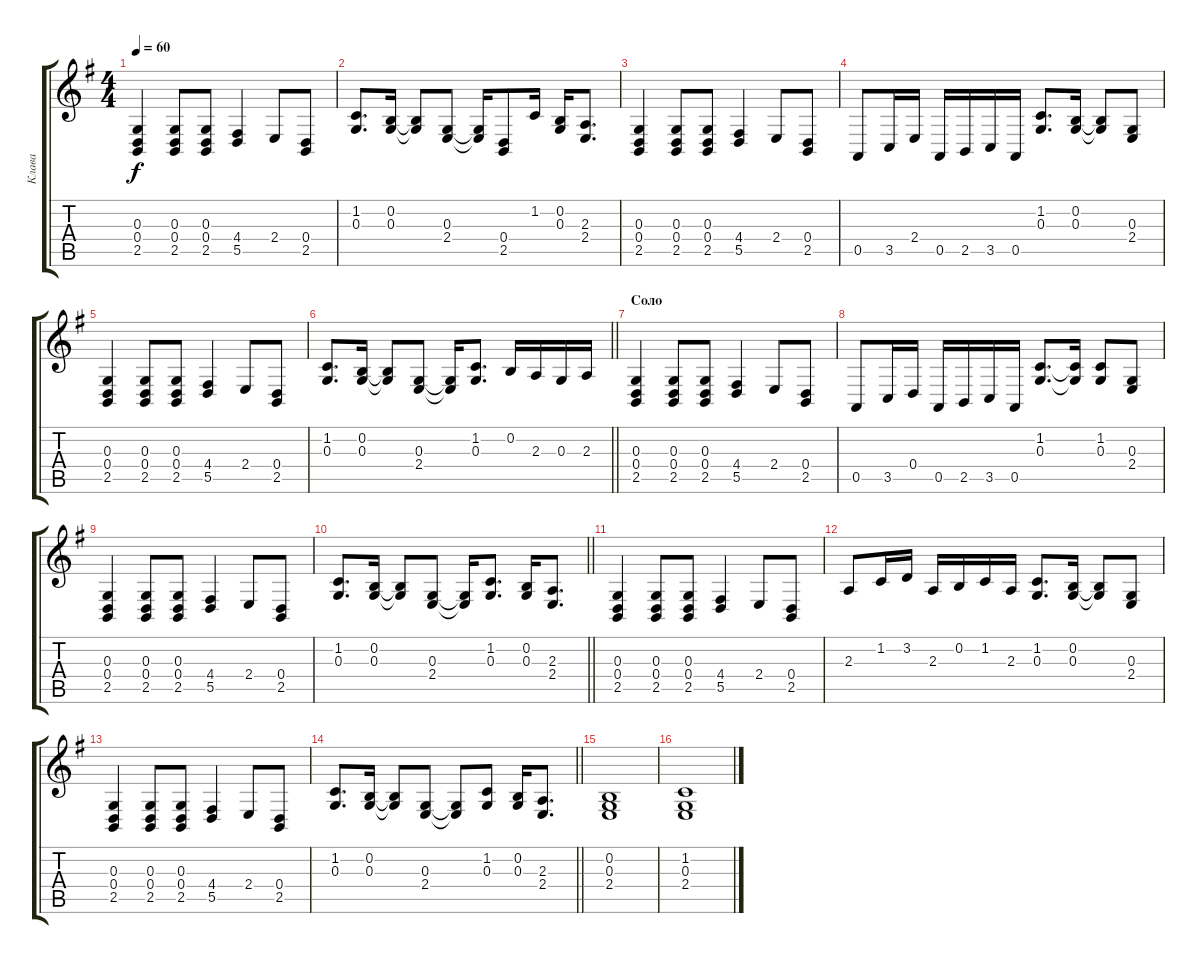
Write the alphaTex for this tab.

\track ("Клава" "Клава") {instrument brightacousticpiano}
\staff {score tabs}
\tuning (E4 B3 G3 D3 A2 E2) {hide}
\ts (4 4)
\tempo 60
\clef g2
\ks g
(0.3 0.4 2.5).4{dy f} (0.3 0.4 2.5).8 (0.3 0.4 2.5).8 (4.4 5.5).4 2.4.8 (0.4 2.5).8 |
(1.2 0.3).8{d} (0.2 0.3).16 (0.2{t} 0.3{t}).8 (0.3 2.4).8 (0.3{t} 2.4{t}).16 (0.4 2.5).8 1.2.16 (0.2 0.3).16 (2.3 2.4).8{d} |
(0.3 0.4 2.5).4 (0.3 0.4 2.5).8 (0.3 0.4 2.5).8 (4.4 5.5).4 2.4.8 (0.4 2.5).8 |
0.5.8 3.5.16 2.4.16 0.5.16 2.5.16 3.5.16 0.5.16 (1.2 0.3).8{d} (0.2 0.3).16 (0.2{t} 0.3{t}).8 (0.3 2.4).8 |
(0.3 0.4 2.5).4 (0.3 0.4 2.5).8 (0.3 0.4 2.5).8 (4.4 5.5).4 2.4.8 (0.4 2.5).8 |
\barLineRight lightlight
(1.2 0.3).8{d} (0.2 0.3).16 (0.2{t} 0.3{t}).8 (0.3 2.4).8 (0.3{t} 2.4{t}).16 (1.2 0.3).8{d} 0.2.16 2.3.16 0.3.16 2.3.16 |
\section ("" "Соло")
(0.3 0.4 2.5).4 (0.3 0.4 2.5).8 (0.3 0.4 2.5).8 (4.4 5.5).4 2.4.8 (0.4 2.5).8 |
0.5.8 3.5.16 0.4.16 0.5.16 2.5.16 3.5.16 0.5.16 (1.2 0.3).8{d} (1.2{t} 0.3{t}).16 (1.2 0.3).8 (0.3 2.4).8 |
(0.3 0.4 2.5).4 (0.3 0.4 2.5).8 (0.3 0.4 2.5).8 (4.4 5.5).4 2.4.8 (0.4 2.5).8 |
\barLineRight lightlight
(1.2 0.3).8{d} (0.2 0.3).16 (0.2{t} 0.3{t}).8 (0.3 2.4).8 (0.3{t} 2.4{t}).16 (1.2 0.3).8{d} (0.2 0.3).16 (2.3 2.4).8{d} |
(0.3 0.4 2.5).4 (0.3 0.4 2.5).8 (0.3 0.4 2.5).8 (4.4 5.5).4 2.4.8 (0.4 2.5).8 |
2.3.8 1.2.16 3.2.16 2.3.16 0.2.16 1.2.16 2.3.16 (1.2 0.3).8{d} (0.2 0.3).16 (0.2{t} 0.3{t}).8 (0.3 2.4).8 |
(0.3 0.4 2.5).4 (0.3 0.4 2.5).8 (0.3 0.4 2.5).8 (4.4 5.5).4 2.4.8 (0.4 2.5).8 |
\barLineRight lightlight
(1.2 0.3).8{d} (0.2 0.3).16 (0.2{t} 0.3{t}).8 (0.3 2.4).8 (0.3{t} 2.4{t}).8 (1.2 0.3).8 (0.2 0.3).16 (2.3 2.4).8{d} |
(0.2 0.3 2.4).1 |
(1.2 0.3 2.4).1
